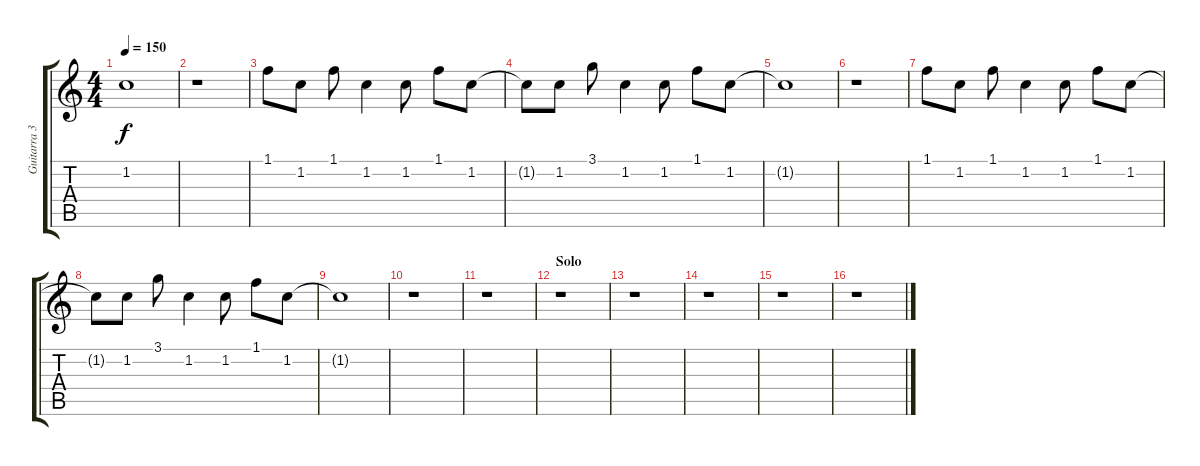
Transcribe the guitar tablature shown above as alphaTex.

\track ("Guitarra 3" "Guitarra 3") {instrument distortionguitar}
\staff {score tabs}
\tuning (E4 B3 G3 D3 A2 E2) {hide}
\ts (4 4)
\tempo 150
\clef g2
\ks c
1.2{t}.1{dy f} |
r.1 |
1.1.8 1.2.8 1.1.8 1.2.4 1.2.8 1.1.8 1.2.8 |
1.2{t}.8 1.2.8 3.1.8 1.2.4 1.2.8 1.1.8 1.2.8 |
1.2{t}.1 |
r.1 |
1.1.8 1.2.8 1.1.8 1.2.4 1.2.8 1.1.8 1.2.8 |
1.2{t}.8 1.2.8 3.1.8 1.2.4 1.2.8 1.1.8 1.2.8 |
1.2{t}.1 |
r.1 |
r.1 |
\section ("" "Solo")
r.1 |
r.1 |
r.1 |
r.1 |
r.1
